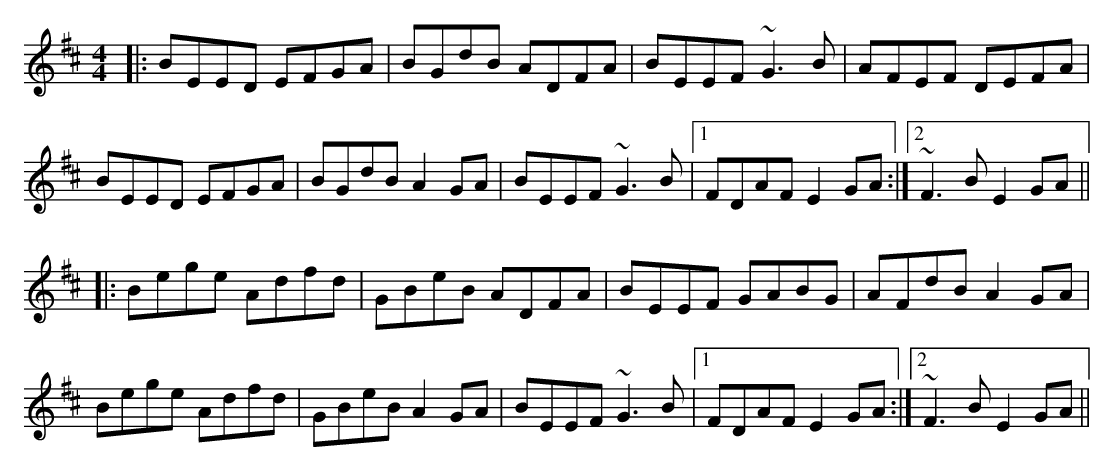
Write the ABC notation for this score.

X:1
M:4/4
K:Edor
|:BEED EFGA|BGdB ADFA|BEEF ~G3B|AFEF DEFA|
BEED EFGA|BGdB A2GA|BEEF ~G3B|1 FDAF E2GA:|2 ~F3B E2GA||
|:Bege Adfd|GBeB ADFA|BEEF GABG|AFdB A2GA|
Bege Adfd|GBeB A2GA|BEEF ~G3B|1 FDAF E2GA:|2 ~F3B E2GA||
